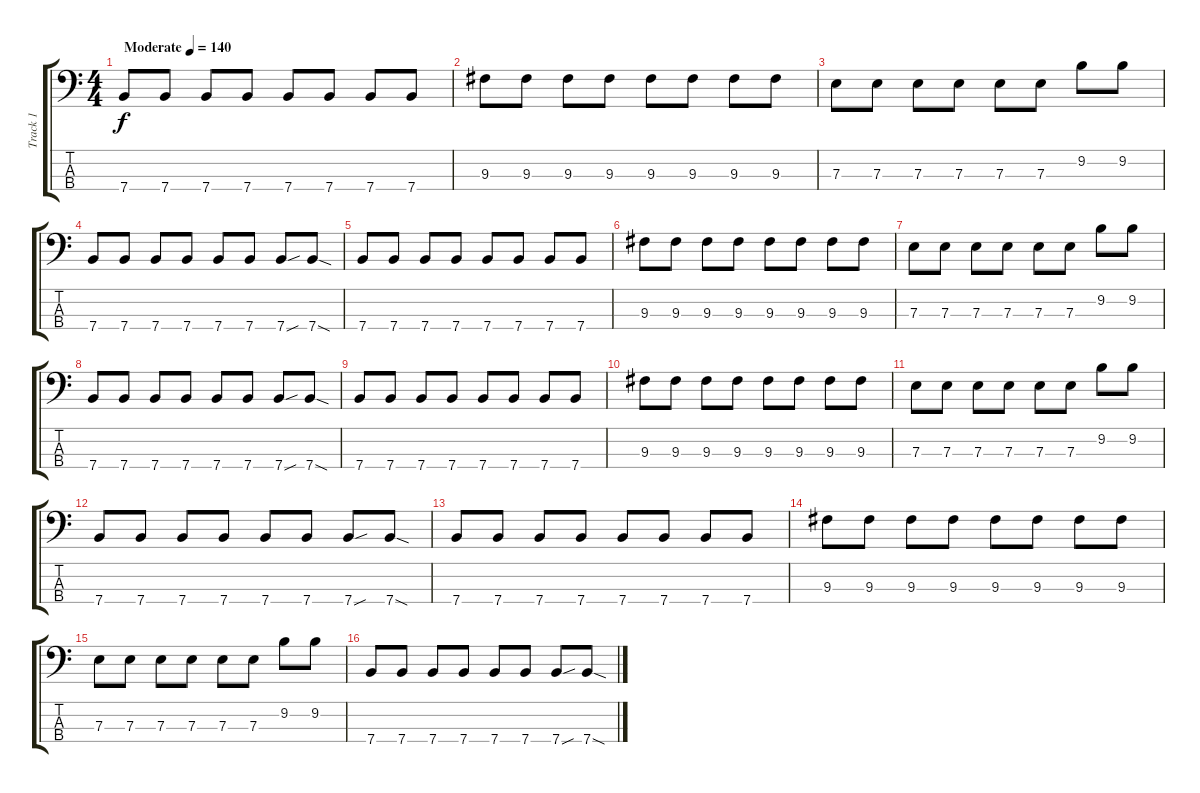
\track ("Track 1" "Track 1") {instrument electricbassfinger}
\staff {score tabs}
\tuning (G2 D2 A1 E1) {hide}
\ts (4 4)
\tempo (140 "Moderate")
\clef f4
\ks c
7.4.8{dy f instrument electricbassfinger} 7.4.8 7.4.8 7.4.8 7.4.8 7.4.8 7.4.8 7.4.8 |
9.3.8 9.3.8 9.3.8 9.3.8 9.3.8 9.3.8 9.3.8 9.3.8 |
7.3.8 7.3.8 7.3.8 7.3.8 7.3.8 7.3.8 9.2.8 9.2.8 |
7.4.8 7.4.8 7.4.8 7.4.8 7.4.8 7.4.8 7.4{sou}.8 7.4{sod}.8 |
7.4.8 7.4.8 7.4.8 7.4.8 7.4.8 7.4.8 7.4.8 7.4.8 |
9.3.8 9.3.8 9.3.8 9.3.8 9.3.8 9.3.8 9.3.8 9.3.8 |
7.3.8 7.3.8 7.3.8 7.3.8 7.3.8 7.3.8 9.2.8 9.2.8 |
7.4.8 7.4.8 7.4.8 7.4.8 7.4.8 7.4.8 7.4{sou}.8 7.4{sod}.8 |
7.4.8 7.4.8 7.4.8 7.4.8 7.4.8 7.4.8 7.4.8 7.4.8 |
9.3.8 9.3.8 9.3.8 9.3.8 9.3.8 9.3.8 9.3.8 9.3.8 |
7.3.8 7.3.8 7.3.8 7.3.8 7.3.8 7.3.8 9.2.8 9.2.8 |
7.4.8 7.4.8 7.4.8 7.4.8 7.4.8 7.4.8 7.4{sou}.8 7.4{sod}.8 |
7.4.8 7.4.8 7.4.8 7.4.8 7.4.8 7.4.8 7.4.8 7.4.8 |
9.3.8 9.3.8 9.3.8 9.3.8 9.3.8 9.3.8 9.3.8 9.3.8 |
7.3.8 7.3.8 7.3.8 7.3.8 7.3.8 7.3.8 9.2.8 9.2.8 |
7.4.8 7.4.8 7.4.8 7.4.8 7.4.8 7.4.8 7.4{sou}.8 7.4{sod}.8
